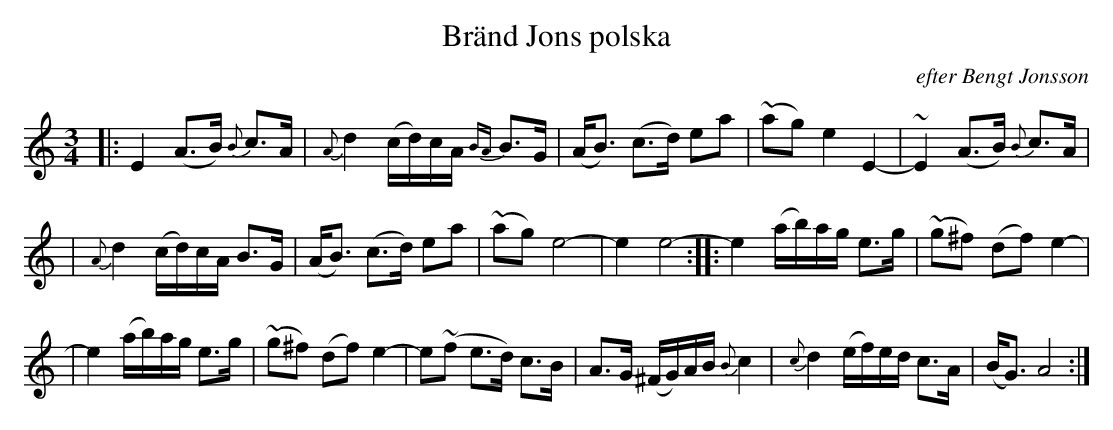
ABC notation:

X:1
T: Br\"and Jons polska
O: efter Bengt Jonsson
M: 3/4
L: 1/16
K: Am
|: E4 (A3B) {B}c3A | {A}d4 (cd)cA {BA}B3G | (AB3) (c3d) e2a2 | (~a2g2) e4 E4- | ~E4 (A3B) {B}c3A |
| {A}d4 (cd)cA B3G |(AB3) (c3d) e2a2 | (~a2g2) e8- | e4 e8- :: e4 (ab)ag e3g | (~g2^f2) (d2f2) e4- |
| e4 (ab)ag e3g | (~g2^f2) (d2f2) e4- | e2(~f2 e3d) c3B | A3G (^FG)AB {B}c4 | {c}d4 (ef)ed c3A | (BG3) A8 :|
